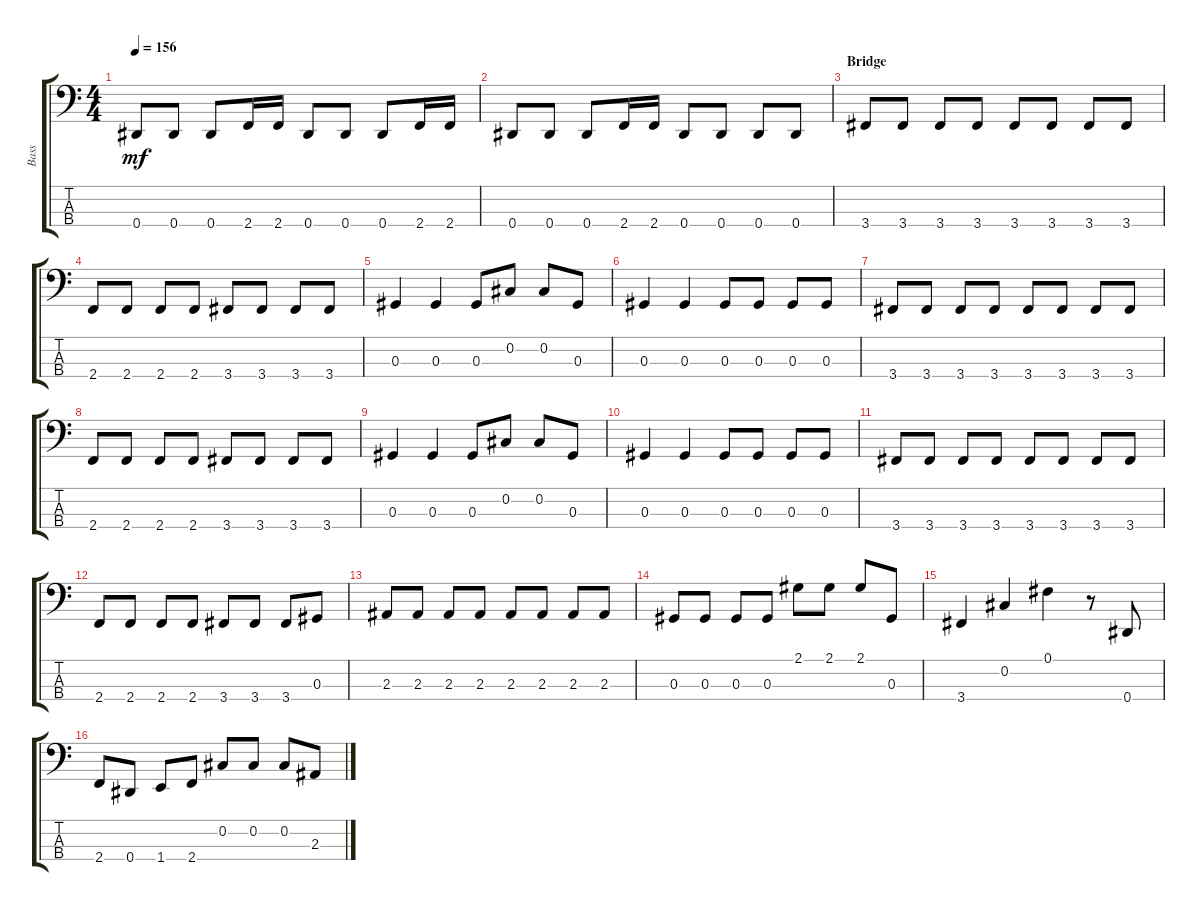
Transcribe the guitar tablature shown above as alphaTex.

\track ("Bass" "Bass") {instrument electricbasspick}
\staff {score tabs}
\tuning (Gb2 Db2 Ab1 Eb1) {hide}
\ts (4 4)
\tempo 156
\clef f4
\ks c
0.4.8{dy mf} 0.4.8 0.4.8 2.4.16 2.4.16 0.4.8 0.4.8 0.4.8 2.4.16 2.4.16 |
0.4.8 0.4.8 0.4.8 2.4.16 2.4.16 0.4.8 0.4.8 0.4.8 0.4.8 |
\section ("" "Bridge")
3.4.8 3.4.8 3.4.8 3.4.8 3.4.8 3.4.8 3.4.8 3.4.8 |
2.4.8 2.4.8 2.4.8 2.4.8 3.4.8 3.4.8 3.4.8 3.4.8 |
0.3.4 0.3.4 0.3.8 0.2.8 0.2.8 0.3.8 |
0.3.4 0.3.4 0.3.8 0.3.8 0.3.8 0.3.8 |
3.4.8 3.4.8 3.4.8 3.4.8 3.4.8 3.4.8 3.4.8 3.4.8 |
2.4.8 2.4.8 2.4.8 2.4.8 3.4.8 3.4.8 3.4.8 3.4.8 |
0.3.4 0.3.4 0.3.8 0.2.8 0.2.8 0.3.8 |
0.3.4 0.3.4 0.3.8 0.3.8 0.3.8 0.3.8 |
3.4.8 3.4.8 3.4.8 3.4.8 3.4.8 3.4.8 3.4.8 3.4.8 |
2.4.8 2.4.8 2.4.8 2.4.8 3.4.8 3.4.8 3.4.8 0.3.8 |
2.3.8 2.3.8 2.3.8 2.3.8 2.3.8 2.3.8 2.3.8 2.3.8 |
0.3.8 0.3.8 0.3.8 0.3.8 2.1.8 2.1.8 2.1.8 0.3.8 |
3.4.4 0.2.4 0.1.4 r.8 0.4.8 |
2.4.8 0.4.8 1.4.8 2.4.8 0.2.8 0.2.8 0.2.8 2.3.8
